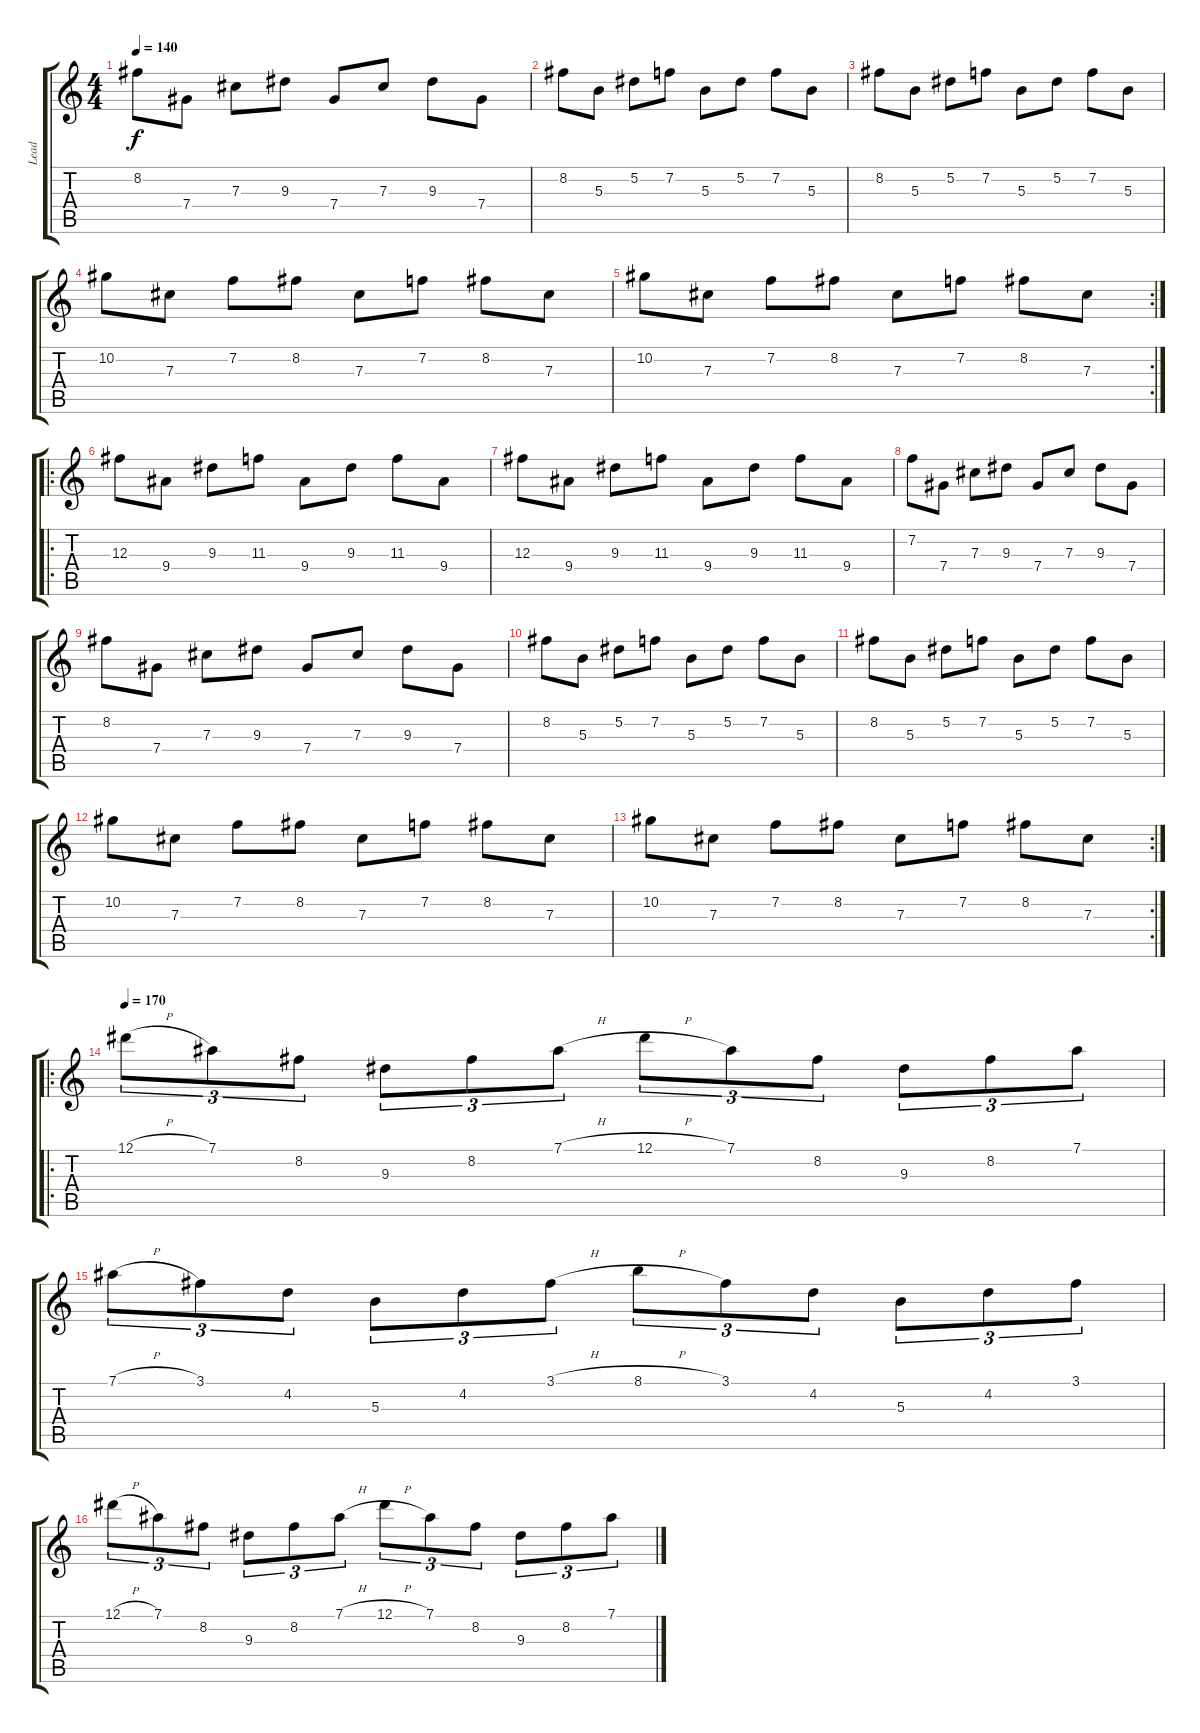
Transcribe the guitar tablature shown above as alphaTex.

\track ("Lead" "Lead") {instrument distortionguitar}
\staff {score tabs}
\tuning (Eb4 Bb3 Gb3 Db3 Ab2 Eb2) {hide}
\ts (4 4)
\tempo 140
\clef g2
\ks c
8.2.8{dy f} 7.4.8 7.3.8 9.3.8 7.4.8 7.3.8 9.3.8 7.4.8 |
8.2.8 5.3.8 5.2.8 7.2.8 5.3.8 5.2.8 7.2.8 5.3.8 |
8.2.8 5.3.8 5.2.8 7.2.8 5.3.8 5.2.8 7.2.8 5.3.8 |
10.2.8 7.3.8 7.2.8 8.2.8 7.3.8 7.2.8 8.2.8 7.3.8 |
\rc 2
10.2.8 7.3.8 7.2.8 8.2.8 7.3.8 7.2.8 8.2.8 7.3.8 |
\ro
12.3.8 9.4.8 9.3.8 11.3.8 9.4.8 9.3.8 11.3.8 9.4.8 |
12.3.8 9.4.8 9.3.8 11.3.8 9.4.8 9.3.8 11.3.8 9.4.8 |
7.2.8 7.4.8 7.3.8 9.3.8 7.4.8 7.3.8 9.3.8 7.4.8 |
8.2.8 7.4.8 7.3.8 9.3.8 7.4.8 7.3.8 9.3.8 7.4.8 |
8.2.8 5.3.8 5.2.8 7.2.8 5.3.8 5.2.8 7.2.8 5.3.8 |
8.2.8 5.3.8 5.2.8 7.2.8 5.3.8 5.2.8 7.2.8 5.3.8 |
10.2.8 7.3.8 7.2.8 8.2.8 7.3.8 7.2.8 8.2.8 7.3.8 |
\rc 2
10.2.8 7.3.8 7.2.8 8.2.8 7.3.8 7.2.8 8.2.8 7.3.8 |
\ro
\tempo 170
12.1{h}.8{tu (3 2)} 7.1.8{tu (3 2)} 8.2.8{tu (3 2)} 9.3.8{tu (3 2)} 8.2.8{tu (3 2)} 7.1{h}.8{tu (3 2)} 12.1{h}.8{tu (3 2)} 7.1.8{tu (3 2)} 8.2.8{tu (3 2)} 9.3.8{tu (3 2)} 8.2.8{tu (3 2)} 7.1.8{tu (3 2)} |
7.1{h}.8{tu (3 2)} 3.1.8{tu (3 2)} 4.2.8{tu (3 2)} 5.3.8{tu (3 2)} 4.2.8{tu (3 2)} 3.1{h}.8{tu (3 2)} 8.1{h}.8{tu (3 2)} 3.1.8{tu (3 2)} 4.2.8{tu (3 2)} 5.3.8{tu (3 2)} 4.2.8{tu (3 2)} 3.1.8{tu (3 2)} |
12.1{h}.8{tu (3 2)} 7.1.8{tu (3 2)} 8.2.8{tu (3 2)} 9.3.8{tu (3 2)} 8.2.8{tu (3 2)} 7.1{h}.8{tu (3 2)} 12.1{h}.8{tu (3 2)} 7.1.8{tu (3 2)} 8.2.8{tu (3 2)} 9.3.8{tu (3 2)} 8.2.8{tu (3 2)} 7.1.8{tu (3 2)}
